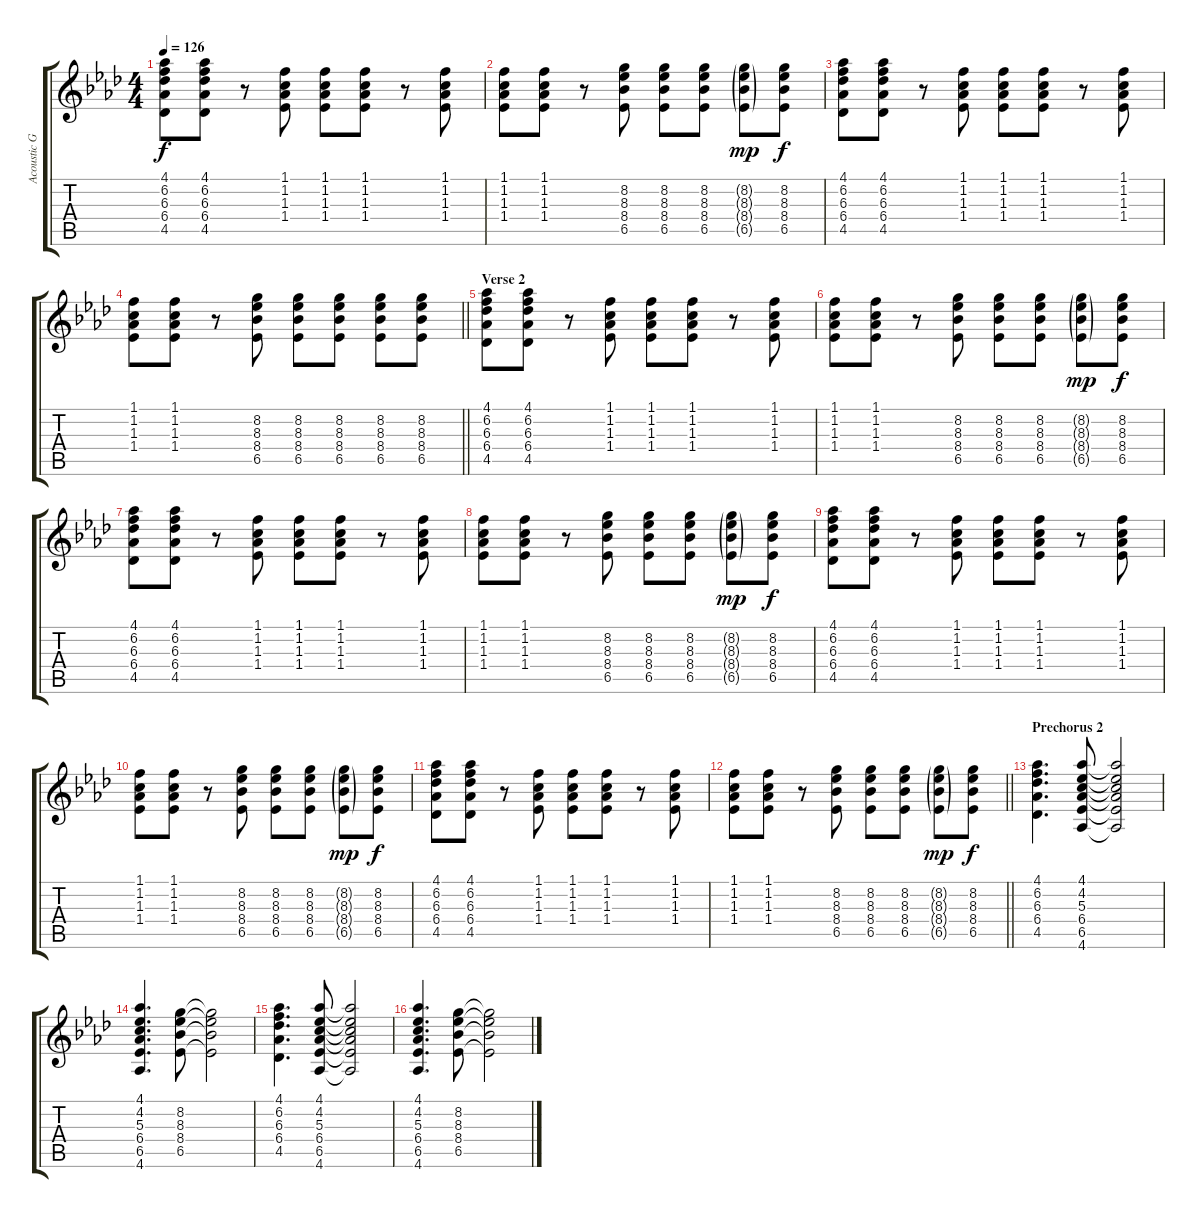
\track ("Acoustic Guitar to play alone" "Acoustic G") {mute instrument acousticguitarsteel}
\staff {score tabs}
\tuning (E4 B3 G3 D3 A2 E2) {hide}
\ts (4 4)
\tempo 126
\clef g2
\ks ab
(4.1 6.2 6.3 6.4 4.5).8{dy f} (4.1 6.2 6.3 6.4 4.5).8 r.8 (1.1 1.2 1.3 1.4).8 (1.1 1.2 1.3 1.4).8 (1.1 1.2 1.3 1.4).8 r.8 (1.1 1.2 1.3 1.4).8 |
(1.1 1.2 1.3 1.4).8 (1.1 1.2 1.3 1.4).8 r.8 (8.2 8.3 8.4 6.5).8 (8.2 8.3 8.4 6.5).8 (8.2 8.3 8.4 6.5).8 (8.2{g} 8.3{g} 8.4{g} 6.5{g}).8{dy mp} (8.2 8.3 8.4 6.5).8{dy f} |
(4.1 6.2 6.3 6.4 4.5).8 (4.1 6.2 6.3 6.4 4.5).8 r.8 (1.1 1.2 1.3 1.4).8 (1.1 1.2 1.3 1.4).8 (1.1 1.2 1.3 1.4).8 r.8 (1.1 1.2 1.3 1.4).8 |
\barLineRight lightlight
(1.1 1.2 1.3 1.4).8 (1.1 1.2 1.3 1.4).8 r.8 (8.2 8.3 8.4 6.5).8 (8.2 8.3 8.4 6.5).8 (8.2 8.3 8.4 6.5).8 (8.2 8.3 8.4 6.5).8 (8.2 8.3 8.4 6.5).8 |
\section ("" "Verse 2")
(4.1 6.2 6.3 6.4 4.5).8 (4.1 6.2 6.3 6.4 4.5).8 r.8 (1.1 1.2 1.3 1.4).8 (1.1 1.2 1.3 1.4).8 (1.1 1.2 1.3 1.4).8 r.8 (1.1 1.2 1.3 1.4).8 |
(1.1 1.2 1.3 1.4).8 (1.1 1.2 1.3 1.4).8 r.8 (8.2 8.3 8.4 6.5).8 (8.2 8.3 8.4 6.5).8 (8.2 8.3 8.4 6.5).8 (8.2{g} 8.3{g} 8.4{g} 6.5{g}).8{dy mp} (8.2 8.3 8.4 6.5).8{dy f} |
(4.1 6.2 6.3 6.4 4.5).8 (4.1 6.2 6.3 6.4 4.5).8 r.8 (1.1 1.2 1.3 1.4).8 (1.1 1.2 1.3 1.4).8 (1.1 1.2 1.3 1.4).8 r.8 (1.1 1.2 1.3 1.4).8 |
(1.1 1.2 1.3 1.4).8 (1.1 1.2 1.3 1.4).8 r.8 (8.2 8.3 8.4 6.5).8 (8.2 8.3 8.4 6.5).8 (8.2 8.3 8.4 6.5).8 (8.2{g} 8.3{g} 8.4{g} 6.5{g}).8{dy mp} (8.2 8.3 8.4 6.5).8{dy f} |
(4.1 6.2 6.3 6.4 4.5).8 (4.1 6.2 6.3 6.4 4.5).8 r.8 (1.1 1.2 1.3 1.4).8 (1.1 1.2 1.3 1.4).8 (1.1 1.2 1.3 1.4).8 r.8 (1.1 1.2 1.3 1.4).8 |
(1.1 1.2 1.3 1.4).8 (1.1 1.2 1.3 1.4).8 r.8 (8.2 8.3 8.4 6.5).8 (8.2 8.3 8.4 6.5).8 (8.2 8.3 8.4 6.5).8 (8.2{g} 8.3{g} 8.4{g} 6.5{g}).8{dy mp} (8.2 8.3 8.4 6.5).8{dy f} |
(4.1 6.2 6.3 6.4 4.5).8 (4.1 6.2 6.3 6.4 4.5).8 r.8 (1.1 1.2 1.3 1.4).8 (1.1 1.2 1.3 1.4).8 (1.1 1.2 1.3 1.4).8 r.8 (1.1 1.2 1.3 1.4).8 |
\barLineRight lightlight
(1.1 1.2 1.3 1.4).8 (1.1 1.2 1.3 1.4).8 r.8 (8.2 8.3 8.4 6.5).8 (8.2 8.3 8.4 6.5).8 (8.2 8.3 8.4 6.5).8 (8.2{g} 8.3{g} 8.4{g} 6.5{g}).8{dy mp} (8.2 8.3 8.4 6.5).8{dy f} |
\section ("" "Prechorus 2")
(4.1 6.2 6.3 6.4 4.5).4{d} (4.1 4.2 5.3 6.4 6.5 4.6).8 (4.1{t} 4.2{t} 5.3{t} 6.4{t} 6.5{t} 4.6{t}).2 |
(4.1 4.2 5.3 6.4 6.5 4.6).4{d} (8.2 8.3 8.4 6.5).8 (8.2{t} 8.3{t} 8.4{t} 6.5{t}).2 |
(4.1 6.2 6.3 6.4 4.5).4{d} (4.1 4.2 5.3 6.4 6.5 4.6).8 (4.1{t} 4.2{t} 5.3{t} 6.4{t} 6.5{t} 4.6{t}).2 |
(4.1 4.2 5.3 6.4 6.5 4.6).4{d} (8.2 8.3 8.4 6.5).8 (8.2{t} 8.3{t} 8.4{t} 6.5{t}).2
